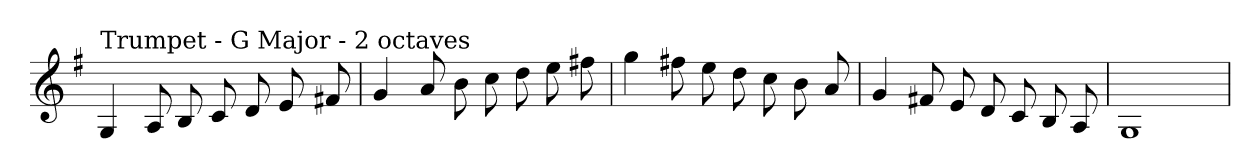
**kern
*part1
*staff1
*clefG2
*k[f#]
*G:
=
!LO:TX:a:t=Trumpet - G Major - 2 octaves
4G
8A
8B
8c
8d
8e
8f#X
=
4g
8a
8b
8cc
8dd
8ee
8ff#X
=
4gg
8ff#X
8ee
8dd
8cc
8b
8a
=
4g
8f#X
8e
8d
8c
8B
8A
=
1G
=
*-
